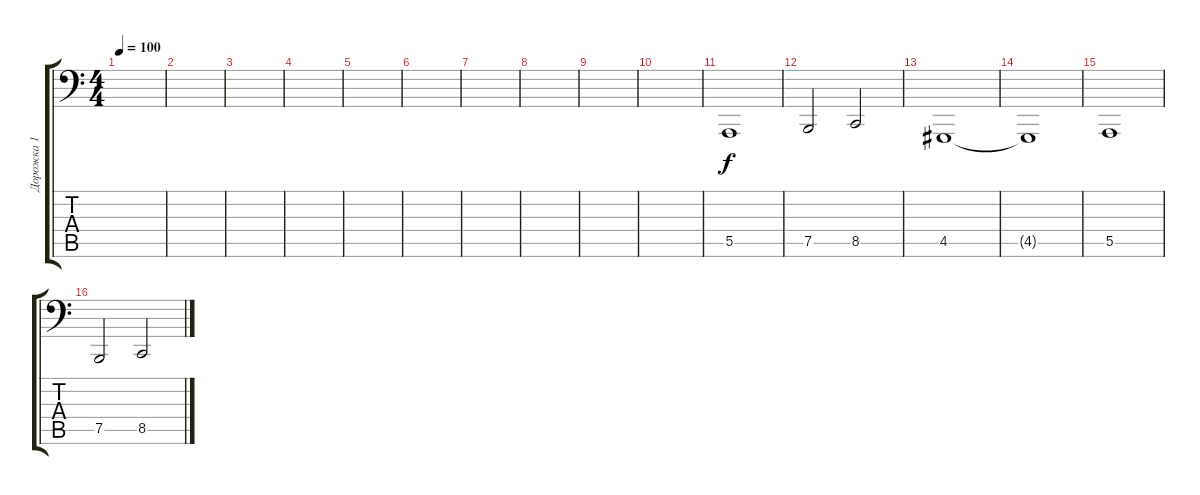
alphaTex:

\track ("Дорожка 1" "Дорожка 1") {instrument acousticgrandpiano}
\staff {score tabs}
\tuning (E4 B3 G3 D3 E1 A0) {hide}
\ts (4 4)
\tempo 100
\clef f4
\ks c
|
|
|
|
|
|
|
|
|
|
5.5.1 |
7.5.2 8.5.2 |
4.5.1 |
4.5{t}.1 |
5.5.1 |
7.5.2 8.5.2
